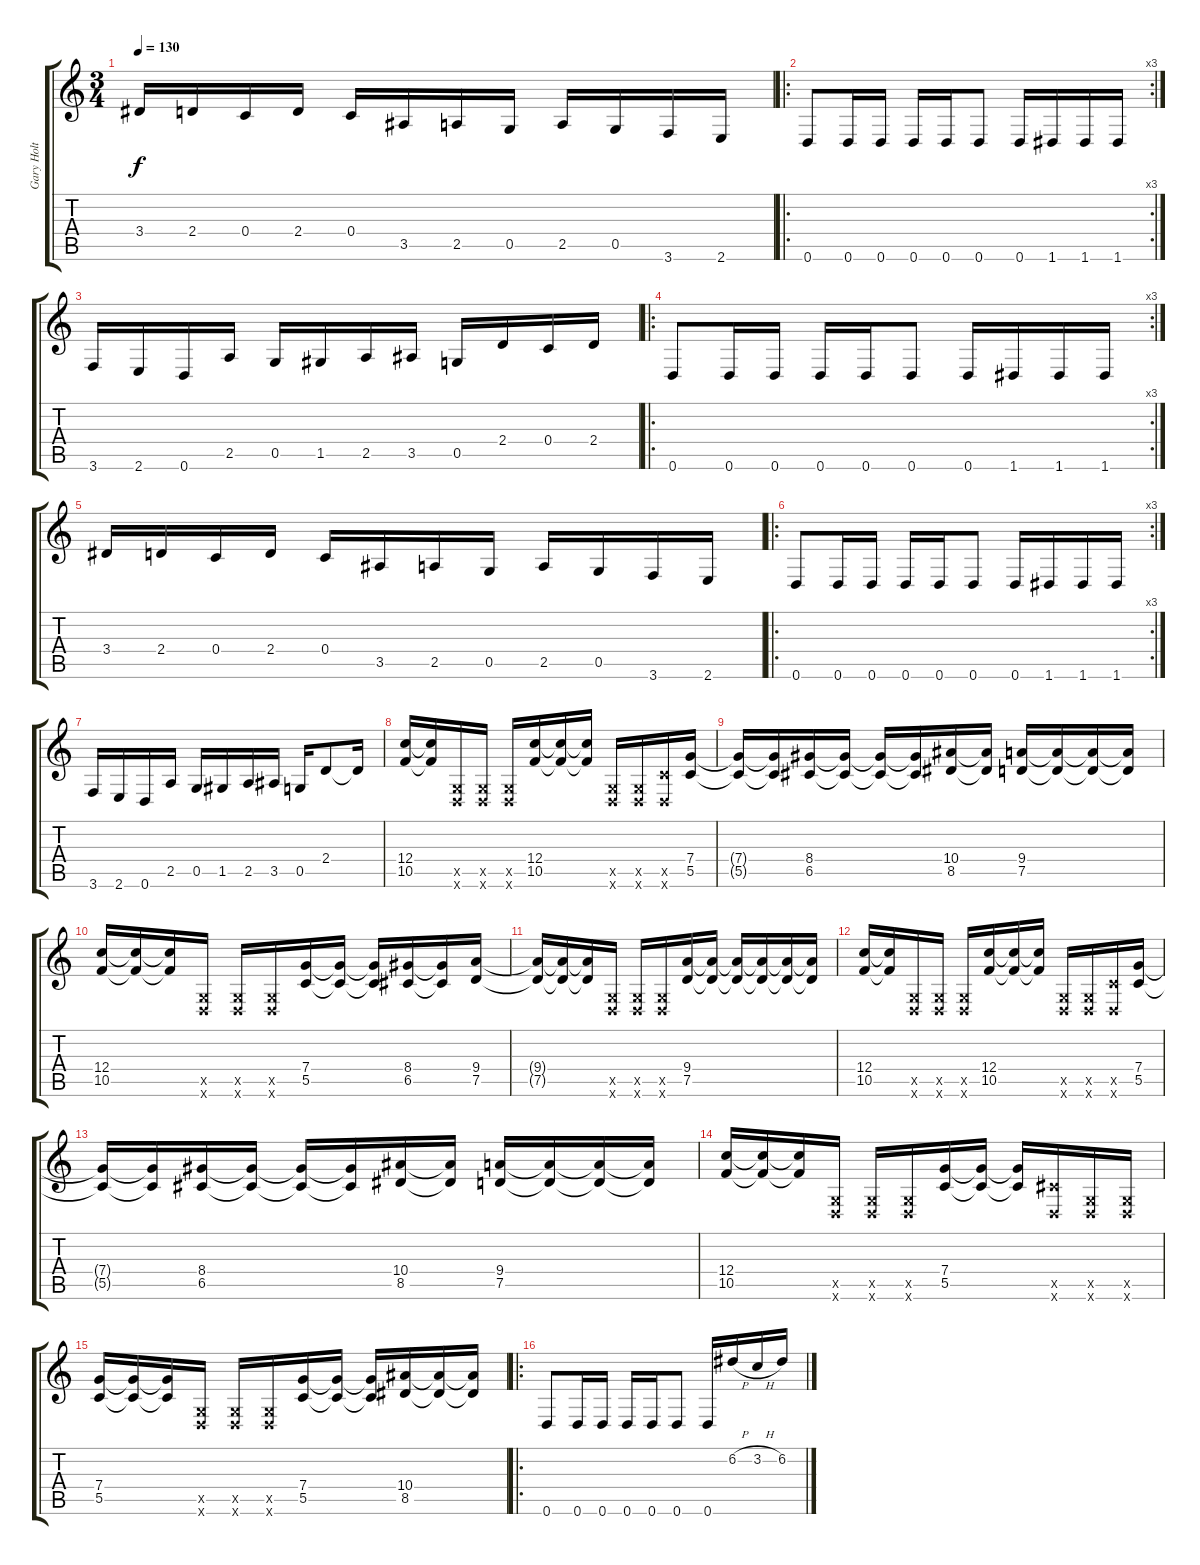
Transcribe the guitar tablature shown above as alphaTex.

\track ("Gary Holt" "Gary Holt") {instrument distortionguitar}
\staff {score tabs}
\tuning (D4 A3 F3 C3 G2 D2) {hide}
\ts (3 4)
\tempo 130
\clef g2
\ks c
3.4.16{dy f} 2.4.16 0.4.16 2.4.16 0.4.16 3.5.16 2.5.16 0.5.16 2.5.16 0.5.16 3.6.16 2.6.16 |
\ro
\rc 3
0.6.8 0.6.16 0.6.16 0.6.16 0.6.16 0.6.8 0.6.16 1.6.16 1.6.16 1.6.16 |
3.6.16 2.6.16 0.6.16 2.5.16 0.5.16 1.5.16 2.5.16 3.5.16 0.5.16 2.4.16 0.4.16 2.4.16 |
\ro
\rc 3
0.6.8 0.6.16 0.6.16 0.6.16 0.6.16 0.6.8 0.6.16 1.6.16 1.6.16 1.6.16 |
3.4.16 2.4.16 0.4.16 2.4.16 0.4.16 3.5.16 2.5.16 0.5.16 2.5.16 0.5.16 3.6.16 2.6.16 |
\ro
\rc 3
0.6.8 0.6.16 0.6.16 0.6.16 0.6.16 0.6.8 0.6.16 1.6.16 1.6.16 1.6.16 |
3.6.16 2.6.16 0.6.16 2.5.16 0.5.16 1.5.16 2.5.16 3.5.16 0.5.16 2.4.8 2.4{t}.16 |
(12.4 10.5).16 (12.4{t} 10.5{t}).16 (0.5{x} 0.6{x}).16 (0.5{x} 0.6{x}).16 (0.5{x} 0.6{x}).16 (12.4 10.5).16 (12.4{t} 10.5{t}).16 (12.4{t} 10.5{t}).16 (0.5{x} 0.6{x}).16 (0.5{x} 0.6{x}).16 (5.5{x} 0.6{x}).16 (7.4 5.5).16 |
(7.4{t} 5.5{t}).16 (7.4{t} 5.5{t}).16 (8.4 6.5).16 (8.4{t} 6.5{t}).16 (8.4{t} 6.5{t}).16 (8.4{t} 6.5{t}).16 (10.4 8.5).16 (10.4{t} 8.5{t}).16 (9.4 7.5).16 (9.4{t} 7.5{t}).16 (9.4{t} 7.5{t}).16 (9.4{t} 7.5{t}).16 |
(12.4 10.5).16 (12.4{t} 10.5{t}).16 (12.4{t} 10.5{t}).16 (0.5{x} 0.6{x}).16 (0.5{x} 0.6{x}).16 (0.5{x} 0.6{x}).16 (7.4 5.5).16 (7.4{t} 5.5{t}).16 (7.4{t} 5.5{t}).16 (8.4 6.5).16 (8.4{t} 6.5{t}).16 (9.4 7.5).16 |
(9.4{t} 7.5{t}).16 (9.4{t} 7.5{t}).16 (9.4{t} 7.5{t}).16 (0.5{x} 0.6{x}).16 (0.5{x} 0.6{x}).16 (0.5{x} 0.6{x}).16 (9.4 7.5).16 (9.4{t} 7.5{t}).16 (9.4{t} 7.5{t}).16 (9.4{t} 7.5{t}).16 (9.4{t} 7.5{t}).16 (9.4{t} 7.5{t}).16 |
(12.4 10.5).16 (12.4{t} 10.5{t}).16 (0.5{x} 0.6{x}).16 (0.5{x} 0.6{x}).16 (0.5{x} 0.6{x}).16 (12.4 10.5).16 (12.4{t} 10.5{t}).16 (12.4{t} 10.5{t}).16 (0.5{x} 0.6{x}).16 (0.5{x} 0.6{x}).16 (5.5{x} 0.6{x}).16 (7.4 5.5).16 |
(7.4{t} 5.5{t}).16 (7.4{t} 5.5{t}).16 (8.4 6.5).16 (8.4{t} 6.5{t}).16 (8.4{t} 6.5{t}).16 (8.4{t} 6.5{t}).16 (10.4 8.5).16 (10.4{t} 8.5{t}).16 (9.4 7.5).16 (9.4{t} 7.5{t}).16 (9.4{t} 7.5{t}).16 (9.4{t} 7.5{t}).16 |
(12.4 10.5).16 (12.4{t} 10.5{t}).16 (12.4{t} 10.5{t}).16 (0.5{x} 0.6{x}).16 (0.5{x} 0.6{x}).16 (0.5{x} 0.6{x}).16 (7.4 5.5).16 (7.4{t} 5.5{t}).16 (7.4{t} 5.5{t}).16 (6.5{x} 0.6{x}).16 (0.5{x} 0.6{x}).16 (0.5{x} 0.6{x}).16 |
(7.4 5.5).16 (7.4{t} 5.5{t}).16 (7.4{t} 5.5{t}).16 (0.5{x} 0.6{x}).16 (0.5{x} 0.6{x}).16 (0.5{x} 0.6{x}).16 (7.4 5.5).16 (7.4{t} 5.5{t}).16 (7.4{t} 5.5{t}).16 (10.4 8.5).16 (10.4{t} 8.5{t}).16 (10.4{t} 8.5{t}).16 |
\ro
0.6.8 0.6.16 0.6.16 0.6.16 0.6.16 0.6.8 0.6.16 6.2{h}.16 3.2{h}.16 6.2.16
